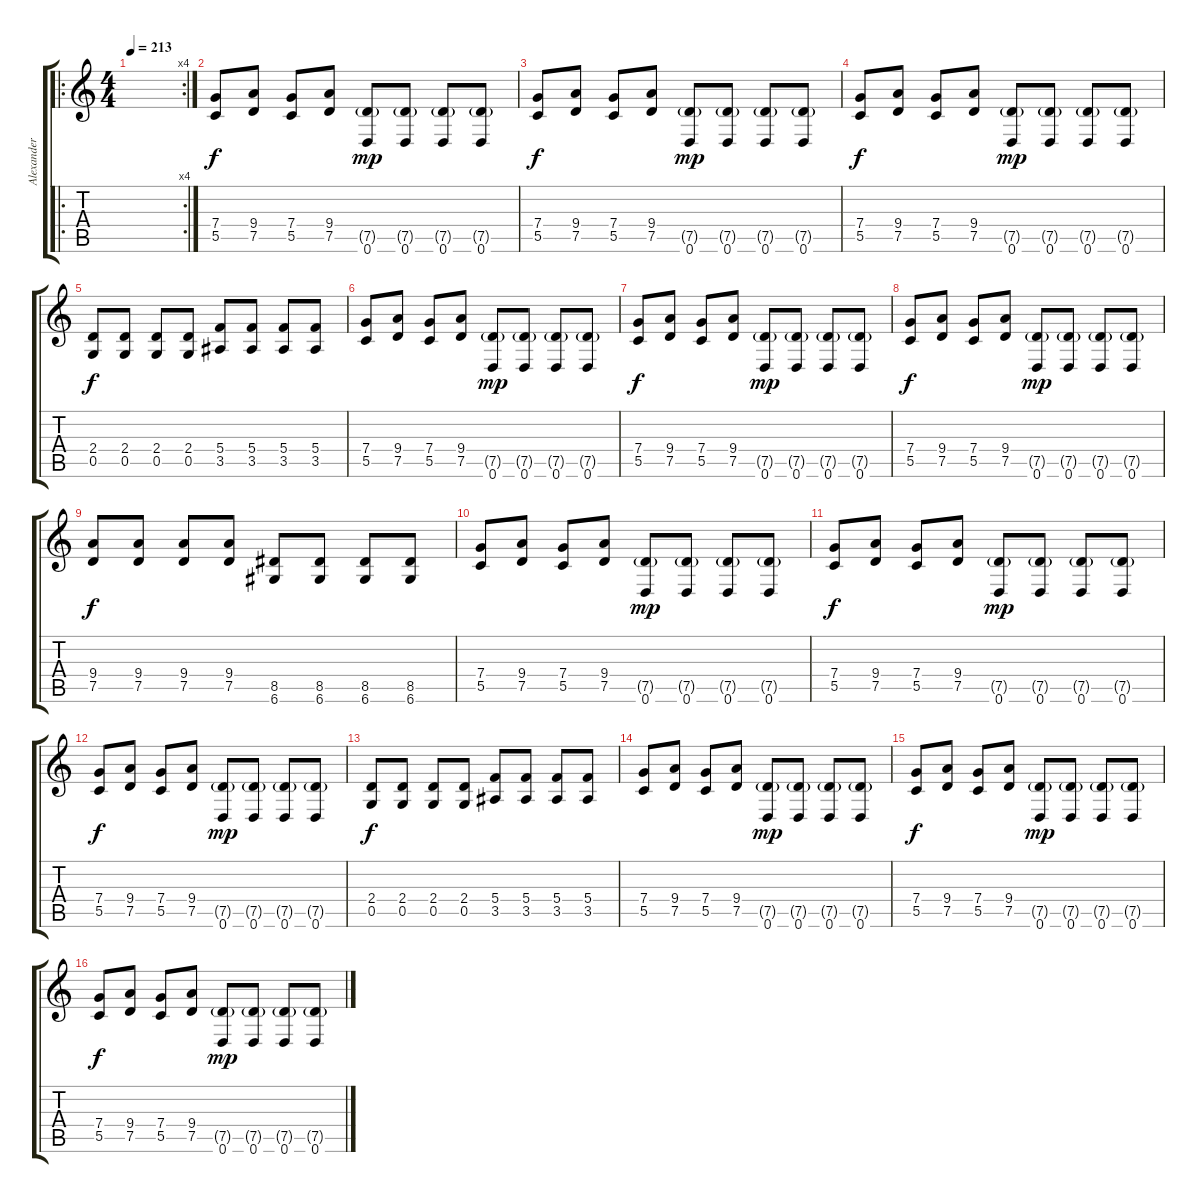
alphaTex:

\track ("Alexander Kuoppala" "Alexander ") {instrument overdrivenguitar}
\staff {score tabs}
\tuning (D4 A3 F3 C3 G2 D2) {hide}
\ro
\rc 4
\ts (4 4)
\tempo 213
\clef g2
\ks c
|
(7.4 5.5).8 (9.4 7.5).8 (7.4 5.5).8 (9.4 7.5).8 (7.5{g} 0.6).8{dy mp} (7.5{g} 0.6).8 (7.5{g} 0.6).8 (7.5{g} 0.6).8 |
(7.4 5.5).8{dy f} (9.4 7.5).8 (7.4 5.5).8 (9.4 7.5).8 (7.5{g} 0.6).8{dy mp} (7.5{g} 0.6).8 (7.5{g} 0.6).8 (7.5{g} 0.6).8 |
(7.4 5.5).8{dy f} (9.4 7.5).8 (7.4 5.5).8 (9.4 7.5).8 (7.5{g} 0.6).8{dy mp} (7.5{g} 0.6).8 (7.5{g} 0.6).8 (7.5{g} 0.6).8 |
(2.4 0.5).8{dy f} (2.4 0.5).8 (2.4 0.5).8 (2.4 0.5).8 (5.4 3.5).8 (5.4 3.5).8 (5.4 3.5).8 (5.4 3.5).8 |
(7.4 5.5).8 (9.4 7.5).8 (7.4 5.5).8 (9.4 7.5).8 (7.5{g} 0.6).8{dy mp} (7.5{g} 0.6).8 (7.5{g} 0.6).8 (7.5{g} 0.6).8 |
(7.4 5.5).8{dy f} (9.4 7.5).8 (7.4 5.5).8 (9.4 7.5).8 (7.5{g} 0.6).8{dy mp} (7.5{g} 0.6).8 (7.5{g} 0.6).8 (7.5{g} 0.6).8 |
(7.4 5.5).8{dy f} (9.4 7.5).8 (7.4 5.5).8 (9.4 7.5).8 (7.5{g} 0.6).8{dy mp} (7.5{g} 0.6).8 (7.5{g} 0.6).8 (7.5{g} 0.6).8 |
(9.4 7.5).8{dy f} (9.4 7.5).8 (9.4 7.5).8 (9.4 7.5).8 (8.5 6.6).8 (8.5 6.6).8 (8.5 6.6).8 (8.5 6.6).8 |
(7.4 5.5).8 (9.4 7.5).8 (7.4 5.5).8 (9.4 7.5).8 (7.5{g} 0.6).8{dy mp} (7.5{g} 0.6).8 (7.5{g} 0.6).8 (7.5{g} 0.6).8 |
(7.4 5.5).8{dy f} (9.4 7.5).8 (7.4 5.5).8 (9.4 7.5).8 (7.5{g} 0.6).8{dy mp} (7.5{g} 0.6).8 (7.5{g} 0.6).8 (7.5{g} 0.6).8 |
(7.4 5.5).8{dy f} (9.4 7.5).8 (7.4 5.5).8 (9.4 7.5).8 (7.5{g} 0.6).8{dy mp} (7.5{g} 0.6).8 (7.5{g} 0.6).8 (7.5{g} 0.6).8 |
(2.4 0.5).8{dy f} (2.4 0.5).8 (2.4 0.5).8 (2.4 0.5).8 (5.4 3.5).8 (5.4 3.5).8 (5.4 3.5).8 (5.4 3.5).8 |
(7.4 5.5).8 (9.4 7.5).8 (7.4 5.5).8 (9.4 7.5).8 (7.5{g} 0.6).8{dy mp} (7.5{g} 0.6).8 (7.5{g} 0.6).8 (7.5{g} 0.6).8 |
(7.4 5.5).8{dy f} (9.4 7.5).8 (7.4 5.5).8 (9.4 7.5).8 (7.5{g} 0.6).8{dy mp} (7.5{g} 0.6).8 (7.5{g} 0.6).8 (7.5{g} 0.6).8 |
(7.4 5.5).8{dy f} (9.4 7.5).8 (7.4 5.5).8 (9.4 7.5).8 (7.5{g} 0.6).8{dy mp} (7.5{g} 0.6).8 (7.5{g} 0.6).8 (7.5{g} 0.6).8
